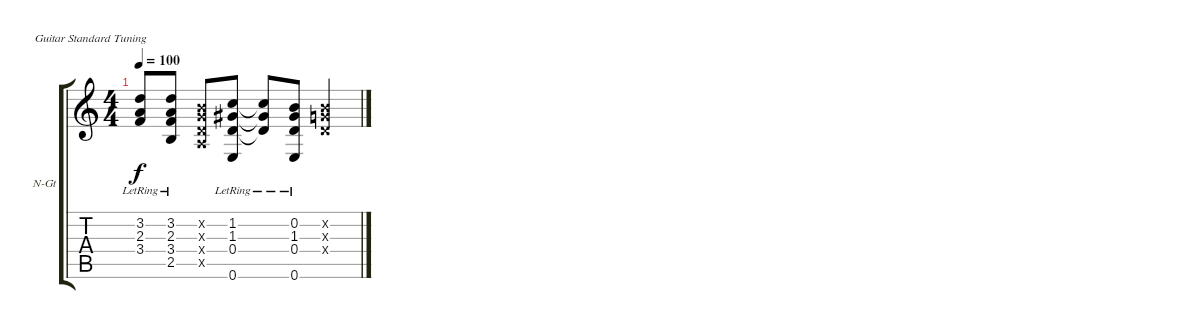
\bracketExtendMode groupsimilarinstruments
\firstSystemTrackNameOrientation horizontal
\otherSystemsTrackNameOrientation horizontal
\track ("Гитара 2" "N-Gt") {instrument acousticguitarnylon}
\staff {score tabs}
\tuning (E4 B3 G3 D3 A2 E2)
\ts (4 4)
\tempo 100
\clef g2
\ks c
(3.2{lr t} 2.3{lr t} 3.4{lr t}).8{dy f} (3.2{lr} 2.3{lr} 3.4{lr} 2.5{lr}).8 (0.2{x} 0.3{x} 0.4{x} 0.5{x}).8 (1.2{lr} 1.3{lr} 0.4{lr} 0.6{lr}).8 (1.2{lr t} 1.3{lr t} 0.4{lr t}).8 (0.2{lr} 1.3{lr} 0.4{lr} 0.6{lr}).8 (0.2{x} 0.3{x} 0.4{x}).4
